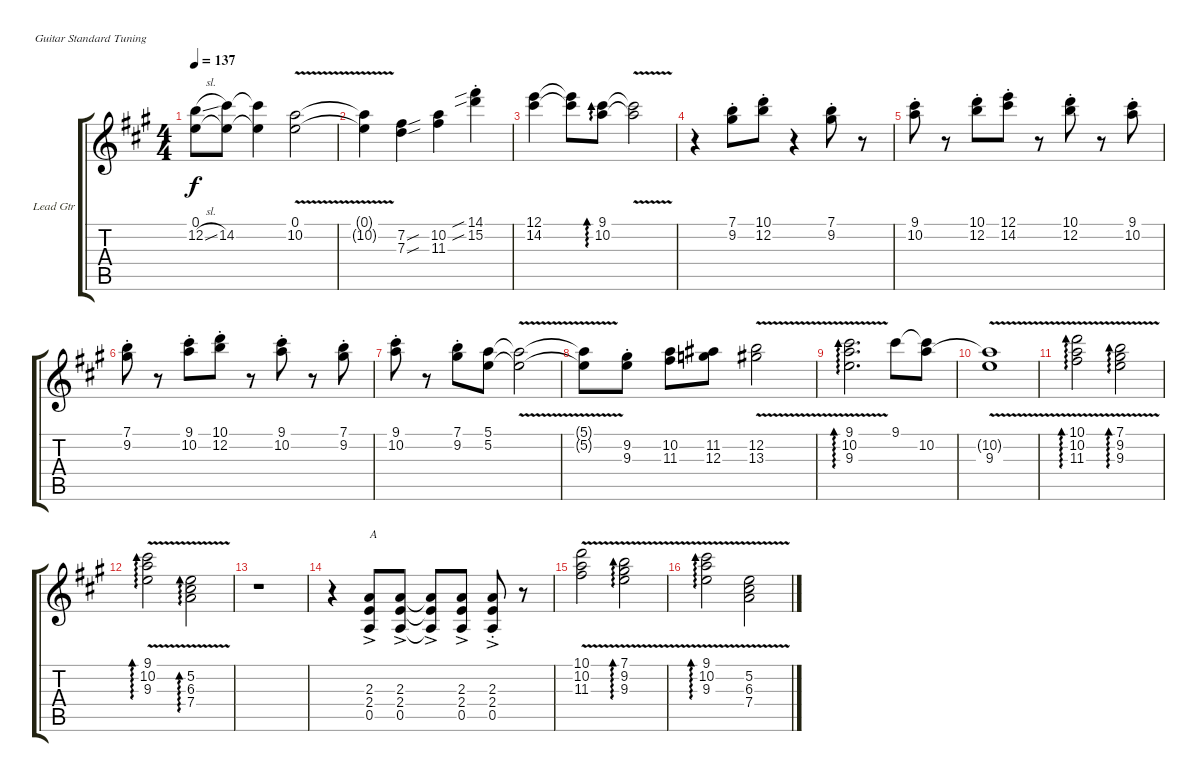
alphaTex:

\defaultSystemsLayout 4
\bracketExtendMode groupsimilarinstruments
\firstSystemTrackNameOrientation horizontal
\otherSystemsTrackNameOrientation horizontal
\track ("Lead Guitar" "Lead Gtr") {instrument electricguitarclean}
\staff {score tabs}
\tuning (E4 B3 G3 D3 A2 E2)
\ts (4 4)
\tempo 137
\clef g2
\scale
0.333333
\ks a
(12.2{sl} 0.1).8{dy f} (14.2 0.1{t}).8 (14.2{t} 0.1{t}).4 (10.2{v} 0.1).2 |
\scale
0.333333 (0.1{t} 10.2{v t}).4 (7.3{sou} 7.2{sou}).4 (10.2 11.3).4 (14.1{sib st} 15.2{sib}).4 |
\scale
0.333333 (12.1 14.2).4 (14.2{t} 12.1{t}).8 (10.2 9.1).8{ad 0} (9.1{v t} 10.2{v t}).2 |
\scale
0.333333 r.4 (7.1{st} 9.2{st}).8 (10.1{st} 12.2{st}).8 r.4 (9.2{st} 7.1{st}).8 r.8 |
\scale
0.333333 (10.2{st} 9.1{st}).8 r.8 (12.2{st} 10.1{st}).8 (14.2{st} 12.1{st}).8 r.8 (12.2{st} 10.1{st}).8 r.8 (10.2{st} 9.1{st}).8 |
\scale
0.333333 (9.2{st} 7.1{st}).8 r.8 (10.2{st} 9.1{st}).8 (12.2{st} 10.1{st}).8 r.8 (10.2{st} 9.1{st}).8 r.8 (9.2{st} 7.1{st}).8 |
\scale
0.333333 (10.2{st} 9.1{st}).8 r.8 (9.2{st} 7.1{st}).8 (5.2 5.1).8 (5.2{v t} 5.1{t}).2 |
\scale
0.333333 (5.1{t} 5.2{v t}).8 (9.2{st} 9.3{st}).8 (10.2 11.3).8 (11.2 12.3).8 (12.2{v} 13.3{v}).2 |
\scale
0.333333 (9.3{v} 10.2{v} 9.1{v}).2{d ad 0} 9.1.8 (10.2 9.1{t}).8 |
\scale
0.333333 (10.2{v t} 9.3).1 |
\scale
0.333333 (11.3{v} 10.2{v} 10.1{v}).2{ad 0} (9.3{v} 9.2{v} 7.1{v}).2{ad 0} |
\scale
0.333333 (9.3{v} 10.2{v} 9.1{v}).2{ad 0} (6.3{v} 5.2{v} 7.4{v}).2{ad 0} |
\scale
0.333333 r.1 |
\scale
0.333333 r.4 (0.5{ac} 2.4{ac} 2.3{ac}).8{txt "A"} (0.5{ac} 2.4{ac} 2.3{ac}).8 (0.5{ac t} 2.4{ac t} 2.3{ac t}).8 (0.5{ac} 2.4{ac} 2.3{ac}).8 (0.5{ac st} 2.4{ac st} 2.3{ac st}).8 r.8 |
\scale
0.333333 (11.3{v} 10.2{v} 10.1{v}).2 (9.3{v} 9.2{v} 7.1{v}).2{ad 0} |
\scale
0.333333 (9.3{v} 10.2{v} 9.1{v}).2{ad 0} (6.3{v} 5.2{v} 7.4{v}).2
